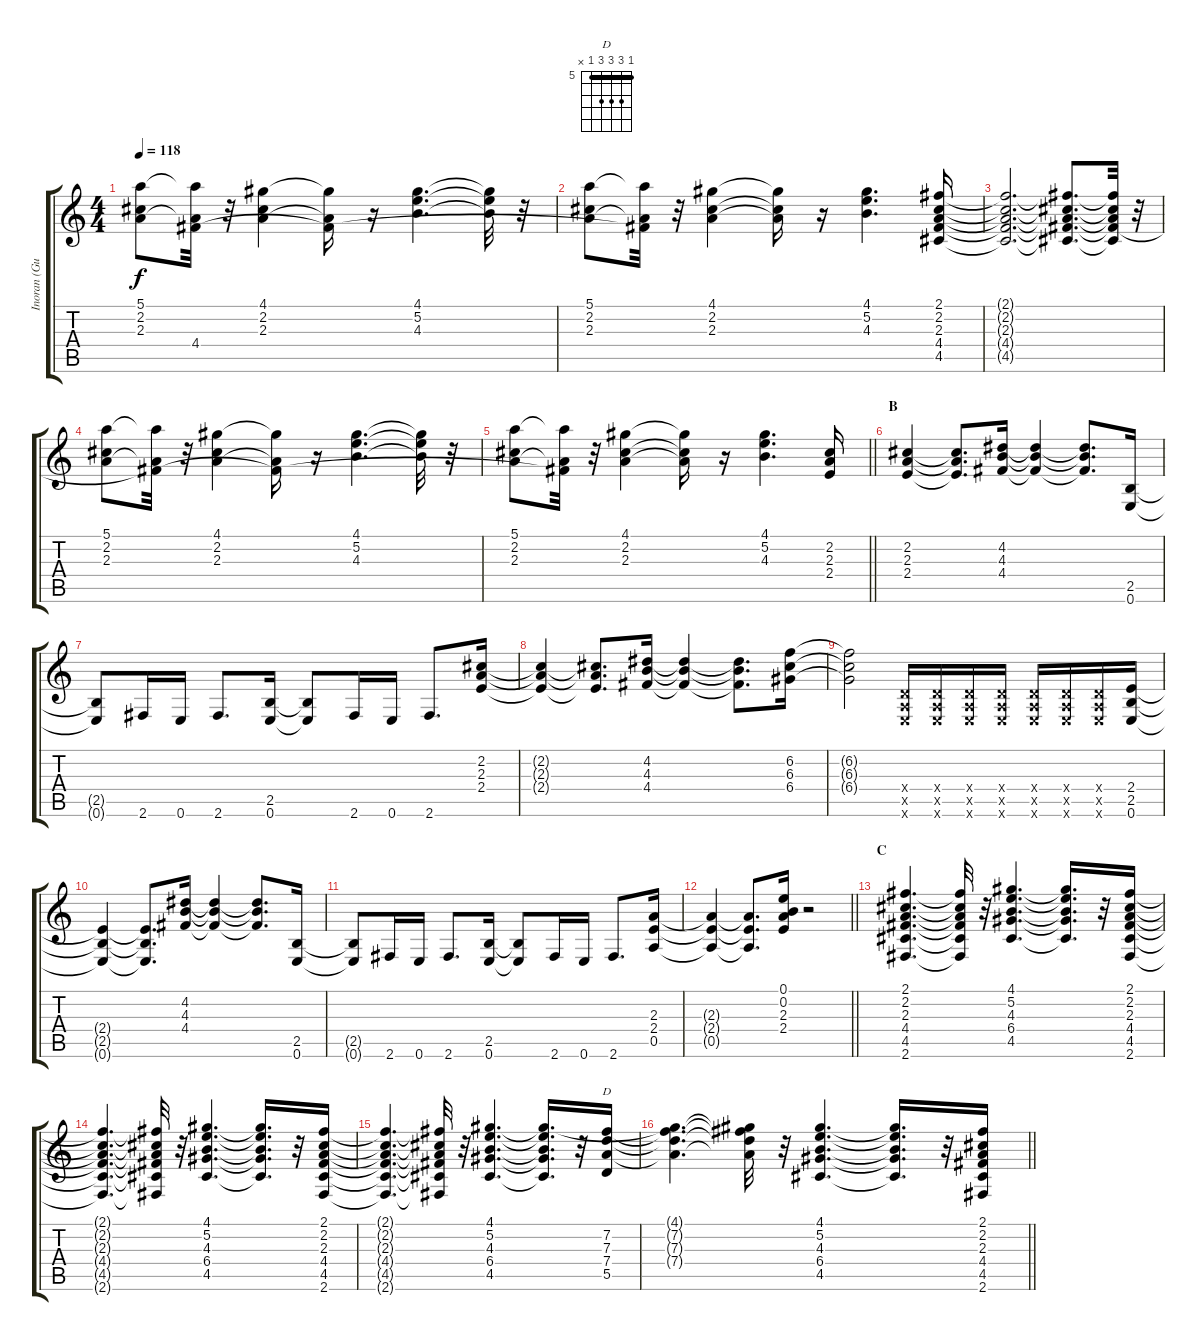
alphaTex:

\track ("Inoran (Guitar 3)" "Inoran (Gu") {instrument distortionguitar}
\staff {score tabs}
\tuning (E4 B3 G3 D3 A2 E2) {hide}
\chord ("D" 5 7 7 7 5 x) {firstfret 5 barre 5}
\ts (4 4)
\tempo 118
\clef g2
\ks c
(5.1 2.2 2.3).8{dy f} (5.1{t} 2.3{t} 4.4{t}).32 r.32 (4.1 2.2 2.3).4 (4.1{t} 2.3{t} 4.4{t}).16 r.16 (4.1 5.2 4.3).4{d} (4.1{t} 5.2{t} 4.3{t}).32 r.32 |
(5.1 2.2 2.3).8 (5.1{t} 2.3{t} 4.4{t}).32 r.32 (4.1 2.2 2.3).4 (4.1{t} 2.2{t} 2.3{t}).16 r.16 (4.1 5.2 4.3).4{d} (2.1 2.2 2.3 4.4 4.5).16 |
(2.1{t} 2.2{t} 2.3{t} 4.4{t} 4.5{t}).2{d} (2.1{t} 2.2{t} 2.3{t} 4.4{t} 4.5{t}).8{d} (2.1{t} 2.2{t} 2.3{t} 4.4{t} 4.5{t}).32 r.32 |
(5.1 2.2 2.3).8 (5.1{t} 2.3{t} 4.4{t}).32 r.32 (4.1 2.2 2.3).4 (4.1{t} 2.3{t} 4.4{t}).16 r.16 (4.1 5.2 4.3).4{d} (4.1{t} 5.2{t} 4.3{t}).32 r.32 |
\barLineRight lightlight
(5.1 2.2 2.3).8 (5.1{t} 2.3{t} 4.4{t}).32 r.32 (4.1 2.2 2.3).4 (4.1{t} 2.2{t} 2.3{t}).16 r.16 (4.1 5.2 4.3).4{d} (2.2 2.3 2.4).16 |
\section ("" "B")
(2.2 2.3 2.4).4 (2.2{t} 2.3{t} 2.4{t}).8{d} (4.2 4.3 4.4).16 (4.2{t} 4.3{t} 4.4{t}).4 (4.2{t} 4.3{t} 4.4{t}).8{d} (2.5 0.6).16 |
(2.5{t} 0.6{t}).8 2.6.16 0.6.16 2.6.8{d} (2.5 0.6).16 (2.5{t} 0.6{t}).8 2.6.16 0.6.16 2.6.8{d} (2.2 2.3 2.4).16 |
(2.2{t} 2.3{t} 2.4{t}).4 (2.2{t} 2.3{t} 2.4{t}).8{d} (4.2 4.3 4.4).16 (4.2{t} 4.3{t} 4.4{t}).4 (4.2{t} 4.3{t} 4.4{t}).8{d} (6.2 6.3 6.4).16 |
(6.2{t} 6.3{t} 6.4{t}).2 (0.4{x} 0.5{x} 0.6{x}).16 (0.4{x} 0.5{x} 0.6{x}).16 (0.4{x} 0.5{x} 0.6{x}).16 (0.4{x} 0.5{x} 0.6{x}).16 (0.4{x} 0.5{x} 0.6{x}).16 (0.4{x} 0.5{x} 0.6{x}).16 (0.4{x} 0.5{x} 0.6{x}).16 (2.4 2.5 0.6).16 |
(2.4{t} 2.5{t} 0.6{t}).4 (2.4{t} 2.5{t} 0.6{t}).8{d} (4.2 4.3 4.4).16 (4.2{t} 4.3{t} 4.4{t}).4 (4.2{t} 4.3{t} 4.4{t}).8{d} (2.5 0.6).16 |
(2.5{t} 0.6{t}).8 2.6.16 0.6.16 2.6.8{d} (2.5 0.6).16 (2.5{t} 0.6{t}).8 2.6.16 0.6.16 2.6.8{d} (2.3 2.4 0.5).16 |
\barLineRight lightlight
(2.3{t} 2.4{t} 0.5{t}).4 (2.3{t} 2.4{t} 0.5{t}).8{d} (0.1 0.2 2.3 2.4).16 r.2 |
\section ("" "C")
(2.1 2.2 2.3 4.4 4.5 2.6).4{d} (2.1{t} 2.2{t} 2.3{t} 4.4{t} 4.5{t} 2.6{t}).32 r.32 (4.1 5.2 4.3 6.4 4.5).4{d} (4.1{t} 5.2{t} 4.3{t} 6.4{t} 4.5{t}).16{d} r.32 (2.1 2.2 2.3 4.4 4.5 2.6).16 |
(2.1{t} 2.2{t} 2.3{t} 4.4{t} 4.5{t} 2.6{t}).4{d} (2.1{t} 2.2{t} 2.3{t} 4.4{t} 4.5{t} 2.6{t}).32 r.32 (4.1 5.2 4.3 6.4 4.5).4{d} (4.1{t} 5.2{t} 4.3{t} 6.4{t} 4.5{t}).16{d} r.32 (2.1 2.2 2.3 4.4 4.5 2.6).16 |
(2.1{t} 2.2{t} 2.3{t} 4.4{t} 4.5{t} 2.6{t}).4{d} (2.1{t} 2.2{t} 2.3{t} 4.4{t} 4.5{t} 2.6{t}).32 r.32 (4.1 5.2 4.3 6.4 4.5).4{d} (4.1{t} 5.2{t} 4.3{t} 6.4{t} 4.5{t}).16{d} r.32 (7.2 7.3 7.4 5.5).16{ch "D"} |
\barLineRight lightlight
(4.1{t} 7.2{t} 7.3{t} 7.4{t}).4{d} (4.1{t} 7.2{t} 7.3{t} 7.4{t}).32 r.32 (4.1 5.2 4.3 6.4 4.5).4{d} (4.1{t} 5.2{t} 4.3{t} 6.4{t} 4.5{t}).16{d} r.32 (2.1 2.2 2.3 4.4 4.5 2.6).16
